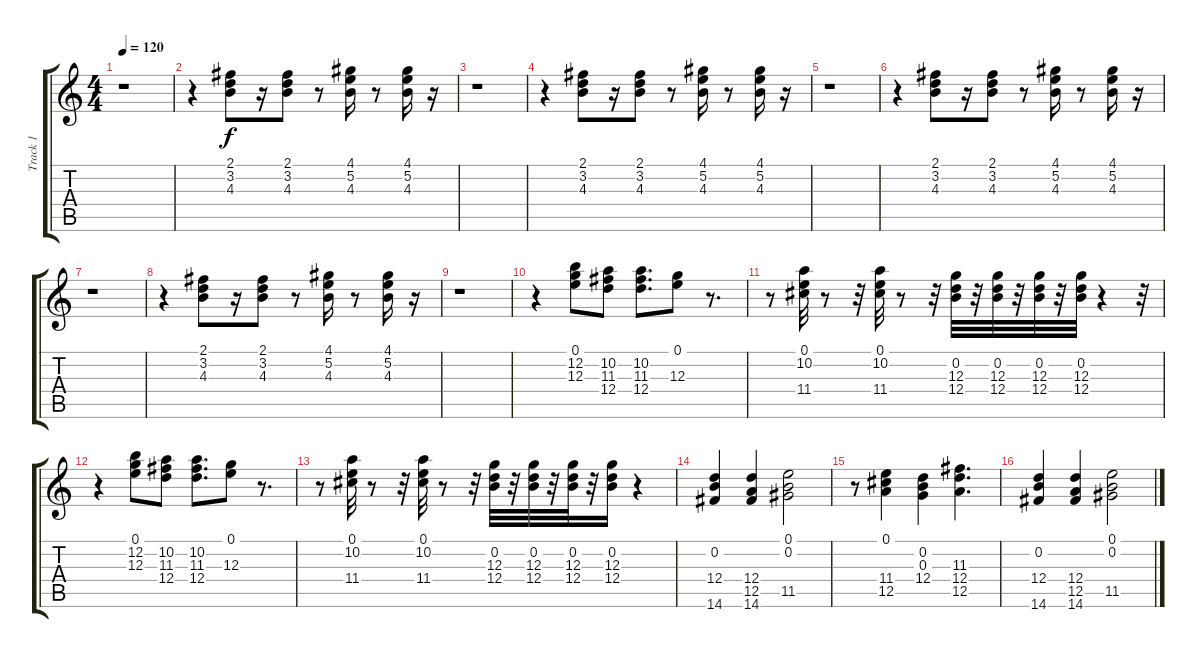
\track ("Track 1" "Track 1") {instrument electricguitarjazz}
\staff {score tabs}
\tuning (E4 B3 G3 D3 A2 E2) {hide}
\ts (4 4)
\tempo 120
\clef g2
\ks c
r.1{dy f} |
r.4 (2.1 3.2 4.3).8 r.16 (2.1 3.2 4.3).8 r.8 (4.1 5.2 4.3).16 r.8 (4.1 5.2 4.3).16 r.16 |
r.1 |
r.4 (2.1 3.2 4.3).8 r.16 (2.1 3.2 4.3).8 r.8 (4.1 5.2 4.3).16 r.8 (4.1 5.2 4.3).16 r.16 |
r.1 |
r.4 (2.1 3.2 4.3).8 r.16 (2.1 3.2 4.3).8 r.8 (4.1 5.2 4.3).16 r.8 (4.1 5.2 4.3).16 r.16 |
r.1 |
r.4 (2.1 3.2 4.3).8 r.16 (2.1 3.2 4.3).8 r.8 (4.1 5.2 4.3).16 r.8 (4.1 5.2 4.3).16 r.16 |
r.1 |
r.4 (0.1 12.2 12.3).8 (10.2 11.3 12.4).8 (10.2 11.3 12.4).8{d} (0.1 12.3).8 r.8{d} |
r.8 (0.1 10.2 11.4).32 r.8 r.32 (0.1 10.2 11.4).32 r.8 r.32 (0.2 12.3 12.4).32 r.32 (0.2 12.3 12.4).32 r.32 (0.2 12.3 12.4).32 r.32 (0.2 12.3 12.4).32 r.4 r.32 |
r.4 (0.1 12.2 12.3).8 (10.2 11.3 12.4).8 (10.2 11.3 12.4).8{d} (0.1 12.3).8 r.8{d} |
r.8 (0.1 10.2 11.4).32 r.8 r.32 (0.1 10.2 11.4).32 r.8 r.32 (0.2 12.3 12.4).32 r.32 (0.2 12.3 12.4).32 r.32 (0.2 12.3 12.4).32 r.32 (0.2 12.3 12.4).16 r.4 |
(0.2 12.4 14.6).4 (12.4 12.5 14.6).4 (0.1 0.2 11.5).2 |
r.8 (0.1 11.4 12.5).4 (0.2 0.3 12.4).4 (11.3 12.4 12.5).4{d} |
(0.2 12.4 14.6).4 (12.4 12.5 14.6).4 (0.1 0.2 11.5).2
